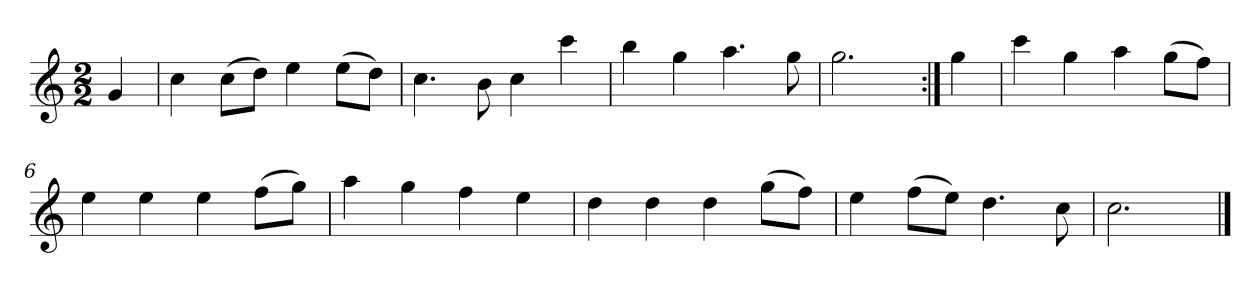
**kern
*part1
*staff1
*clefG2
*k[]
*C:
*M2/2
*MM120
=
4g
=1
4cc
(8cc\L
8dd\J)
4ee
(8ee\L
8dd\J)
=2
4.cc
8b
4cc
4ccc
=3
4bb
4gg
4.aa
8gg
=4
2.gg
=:|!
4gg
=5
4ccc
4gg
4aa
(8gg\L
8ff\J)
=6
4ee
4ee
4ee
(8ff\L
8gg\J)
=7
4aa
4gg
4ff
4ee
=8
4dd
4dd
4dd
(8gg\L
8ff\J)
=9
4ee
(8ff\L
8ee\J)
4.dd
8cc
=10
2.cc
==
*-
